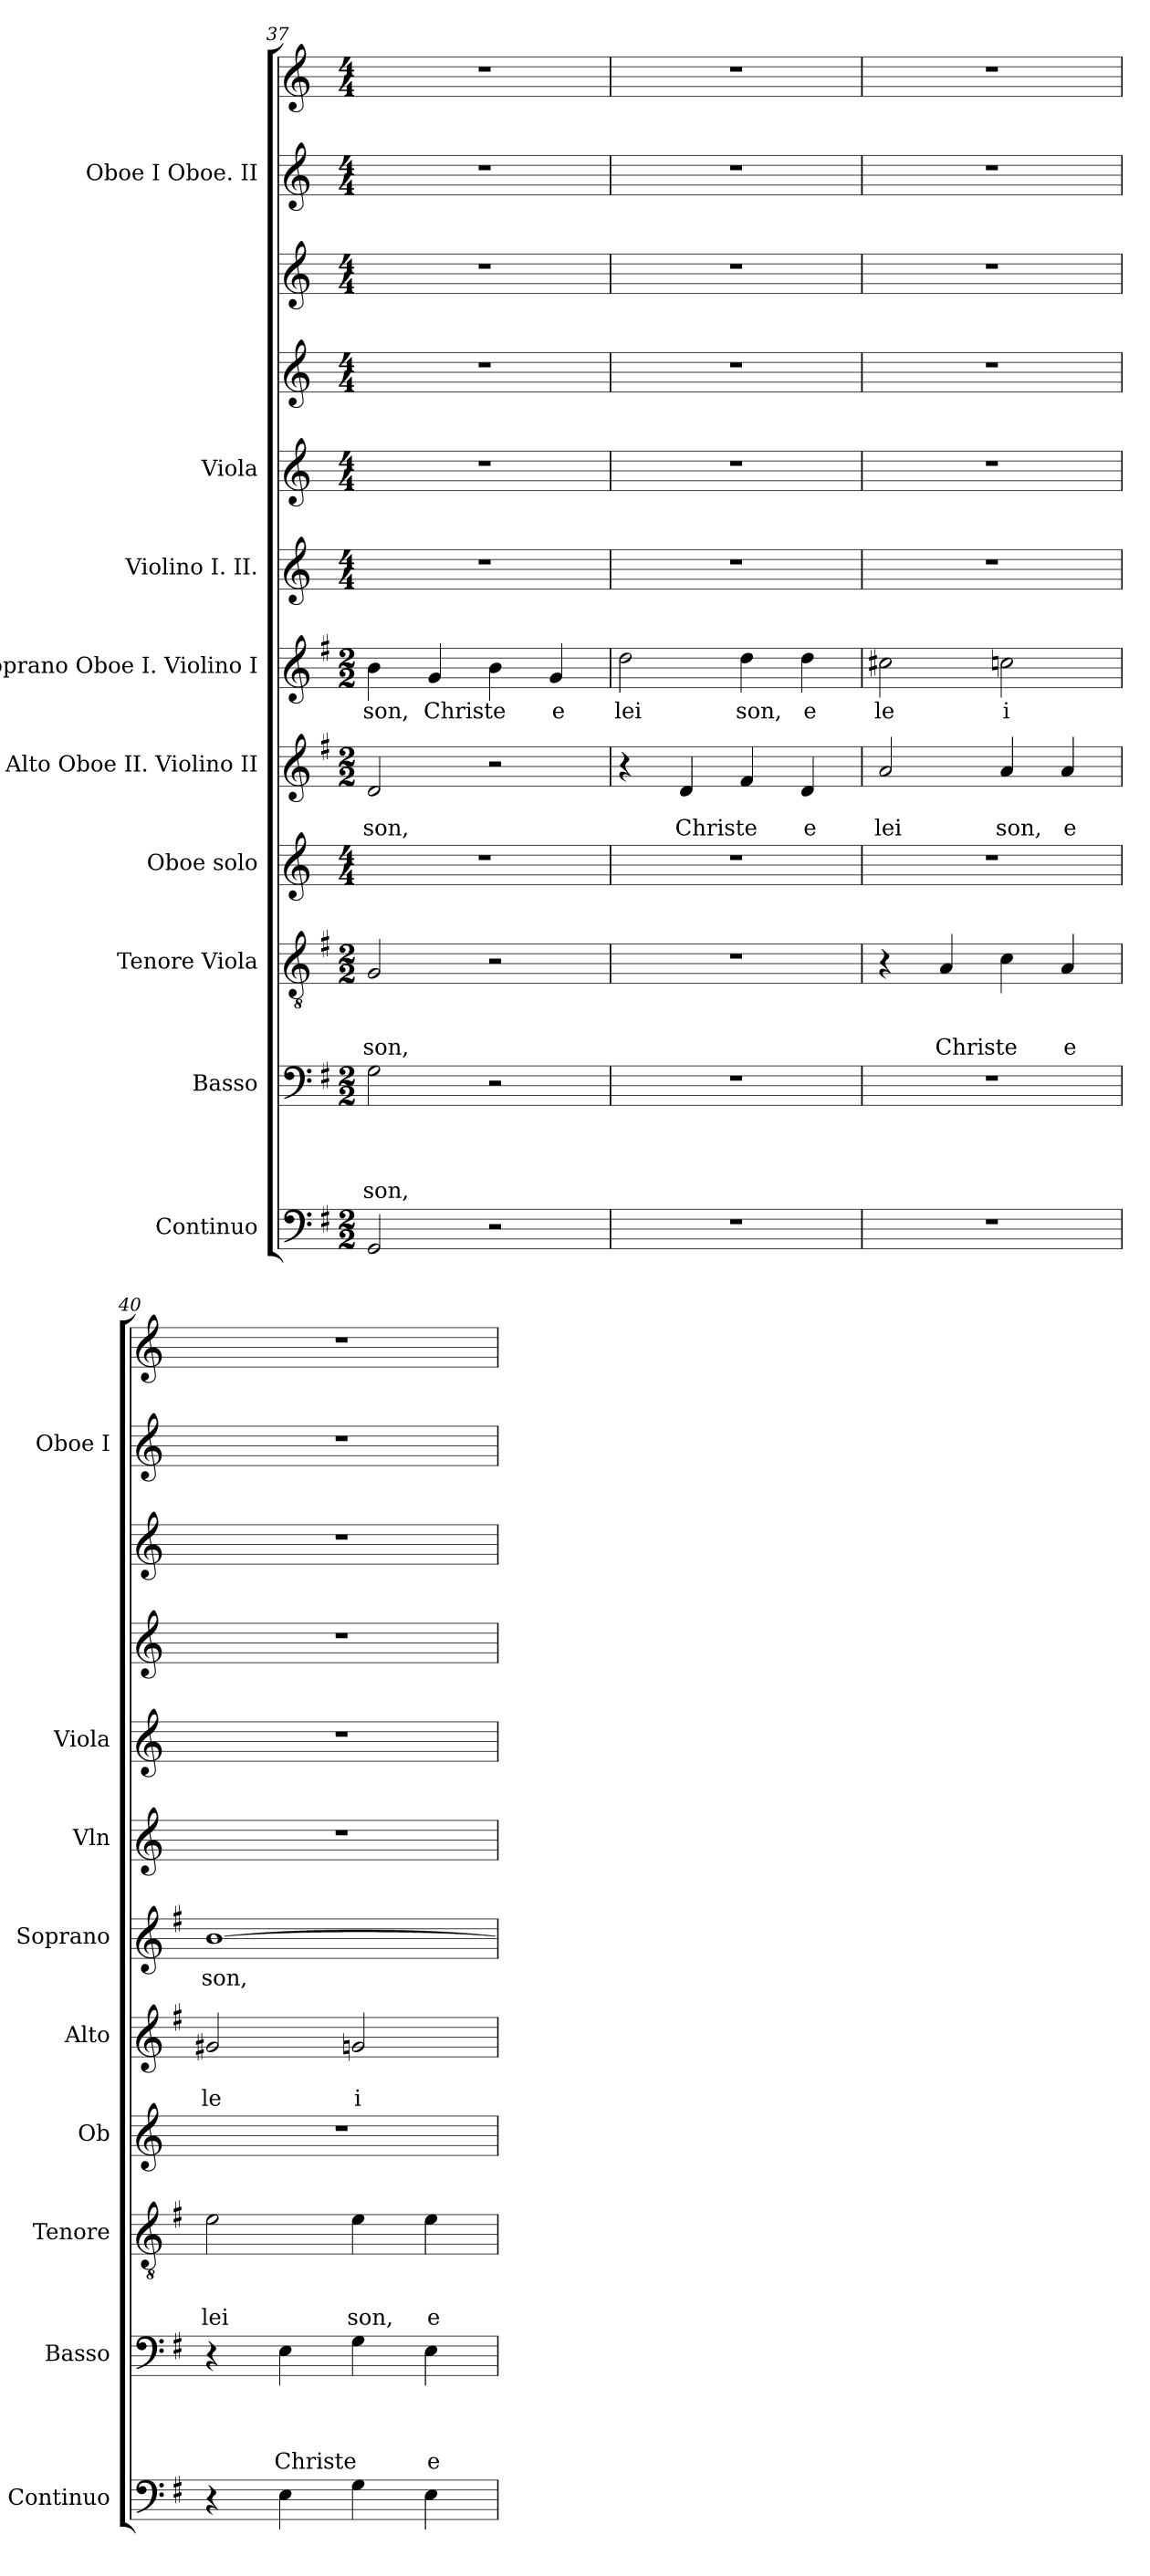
**kern	**kern	**text	**text	**text	**text	**kern	**text	**text	**text	**kern	**kern	**text	**text	**kern	**text	**kern	**kern	**kern	**kern	**kern	**kern
*part11	*part10	*part10	*part10	*part10	*part10	*part9	*part9	*part9	*part9	*part8	*part7	*part7	*part7	*part6	*part6	*part5	*part4	*part3	*part2	*part1	*part1
*staff12	*staff11	*staff11	*staff11	*staff11	*staff11	*staff10	*staff10	*staff10	*staff10	*staff9	*staff8	*staff8	*staff8	*staff7	*staff7	*staff6	*staff5	*staff4	*staff3	*staff2	*staff1
*I"Continuo	*I"Basso	*	*	*	*	*I"Tenore Viola	*	*	*	*I"Oboe solo	*I"Alto Oboe II. Violino II	*	*	*I"Soprano Oboe I. Violino I	*	*I"Violino I. II.	*I"Viola	*	*	*I"Oboe I Oboe. II	*
*I'Continuo	*I'Basso	*	*	*	*	*I'Tenore	*	*	*	*I'Ob	*I'Alto	*	*	*I'Soprano	*	*I'Vln	*I'Viola	*	*	*I'Oboe I	*
*clefF4	*clefF4	*	*	*	*	*clefGv2	*	*	*	*clefG2	*clefG2	*	*	*clefG2	*	*clefG2	*clefG2	*clefG2	*clefG2	*clefG2	*clefG2
*k[f#]	*k[f#]	*	*	*	*	*k[f#]	*	*	*	*k[]	*k[f#]	*	*	*k[f#]	*	*k[]	*k[]	*k[]	*k[]	*k[]	*k[]
*G:	*G:	*	*	*	*	*G:	*	*	*	*C:	*G:	*	*	*G:	*	*C:	*C:	*C:	*C:	*C:	*C:
*M2/2	*M2/2	*	*	*	*	*M2/2	*	*	*	*M4/4	*M2/2	*	*	*M2/2	*	*M4/4	*M4/4	*M4/4	*M4/4	*M4/4	*M4/4
=37	=37	=37	=37	=37	=37	=37	=37	=37	=37	=37	=37	=37	=37	=37	=37	=37	=37	=37	=37	=37	=37
!	!	!	!	!	!LO:LY:b	!	!	!	!LO:LY:b	!	!	!	!LO:LY:b	!	!LO:LY:b	!	!	!	!	!	!
2GG/	2G\	.	.	.	-son,	2G/	.	.	son,	1r	2d/	.	son,	4b\	son,	1r	1r	1r	1r	1r	1r
!	!	!	!	!	!	!	!	!	!	!	!	!	!	!	!LO:LY:b	!	!	!	!	!	!
.	.	.	.	.	.	.	.	.	.	.	.	.	.	4g/	Christe	.	.	.	.	.	.
2r	2r	.	.	.	.	2r	.	.	.	.	2r	.	.	4b\	.	.	.	.	.	.	.
!	!	!	!	!	!	!	!	!	!	!	!	!	!	!	!LO:LY:b	!	!	!	!	!	!
.	.	.	.	.	.	.	.	.	.	.	.	.	.	4g/	e	.	.	.	.	.	.
=38	=38	=38	=38	=38	=38	=38	=38	=38	=38	=38	=38	=38	=38	=38	=38	=38	=38	=38	=38	=38	=38
!	!	!	!	!	!	!	!	!	!	!	!	!	!	!	!LO:LY:b	!	!	!	!	!	!
1r	1r	.	.	.	.	1r	.	.	.	1r	4r	.	.	2dd\	lei	1r	1r	1r	1r	1r	1r
!	!	!	!	!	!	!	!	!	!	!	!	!	!LO:LY:b	!	!	!	!	!	!	!	!
.	.	.	.	.	.	.	.	.	.	.	4d/	.	Christe	.	.	.	.	.	.	.	.
!	!	!	!	!	!	!	!	!	!	!	!	!	!	!	!LO:LY:b	!	!	!	!	!	!
.	.	.	.	.	.	.	.	.	.	.	4f#/	.	.	4dd\	son,	.	.	.	.	.	.
!	!	!	!	!	!	!	!	!	!	!	!	!	!LO:LY:b	!	!LO:LY:b	!	!	!	!	!	!
.	.	.	.	.	.	.	.	.	.	.	4d/	.	e	4dd\	e	.	.	.	.	.	.
=39	=39	=39	=39	=39	=39	=39	=39	=39	=39	=39	=39	=39	=39	=39	=39	=39	=39	=39	=39	=39	=39
!	!	!	!	!	!	!	!	!	!	!	!	!	!LO:LY:b	!	!LO:LY:b	!	!	!	!	!	!
1r	1r	.	.	.	.	4r	.	.	.	1r	2a/	.	lei	2cc#X\	le	1r	1r	1r	1r	1r	1r
!	!	!	!	!	!	!	!	!	!LO:LY:b	!	!	!	!	!	!	!	!	!	!	!	!
.	.	.	.	.	.	4A/	.	.	Christe	.	.	.	.	.	.	.	.	.	.	.	.
!	!	!	!	!	!	!	!	!	!	!	!	!	!LO:LY:b	!	!LO:LY:b	!	!	!	!	!	!
.	.	.	.	.	.	4c\	.	.	.	.	4a/	.	son,	2ccn\	i	.	.	.	.	.	.
!	!	!	!	!	!	!	!	!	!LO:LY:b	!	!	!	!LO:LY:b	!	!	!	!	!	!	!	!
.	.	.	.	.	.	4A/	.	.	e	.	4a/	.	e	.	.	.	.	.	.	.	.
=40	=40	=40	=40	=40	=40	=40	=40	=40	=40	=40	=40	=40	=40	=40	=40	=40	=40	=40	=40	=40	=40
!	!	!	!	!	!	!	!	!	!LO:LY:b	!	!	!	!LO:LY:b	!	!LO:LY:b	!	!	!	!	!	!
4r	4r	.	.	.	.	2e\	.	.	lei	1r	2g#X/	.	le	[>1b	son,	1r	1r	1r	1r	1r	1r
!	!	!	!	!	!LO:LY:b	!	!	!	!	!	!	!	!	!	!	!	!	!	!	!	!
4E\	4E\	.	.	.	Christe	.	.	.	.	.	.	.	.	.	.	.	.	.	.	.	.
!	!	!	!	!	!	!	!	!	!LO:LY:b	!	!	!	!LO:LY:b	!	!	!	!	!	!	!	!
4G\	4G\	.	.	.	.	4e\	.	.	son,	.	2gn/	.	i	.	.	.	.	.	.	.	.
!	!	!	!	!	!LO:LY:b	!	!	!	!LO:LY:b	!	!	!	!	!	!	!	!	!	!	!	!
4E\	4E\	.	.	.	e-	4e\	.	.	e	.	.	.	.	.	.	.	.	.	.	.	.
=	=	=	=	=	=	=	=	=	=	=	=	=	=	=	=	=	=	=	=	=	=
*-	*-	*-	*-	*-	*-	*-	*-	*-	*-	*-	*-	*-	*-	*-	*-	*-	*-	*-	*-	*-	*-
